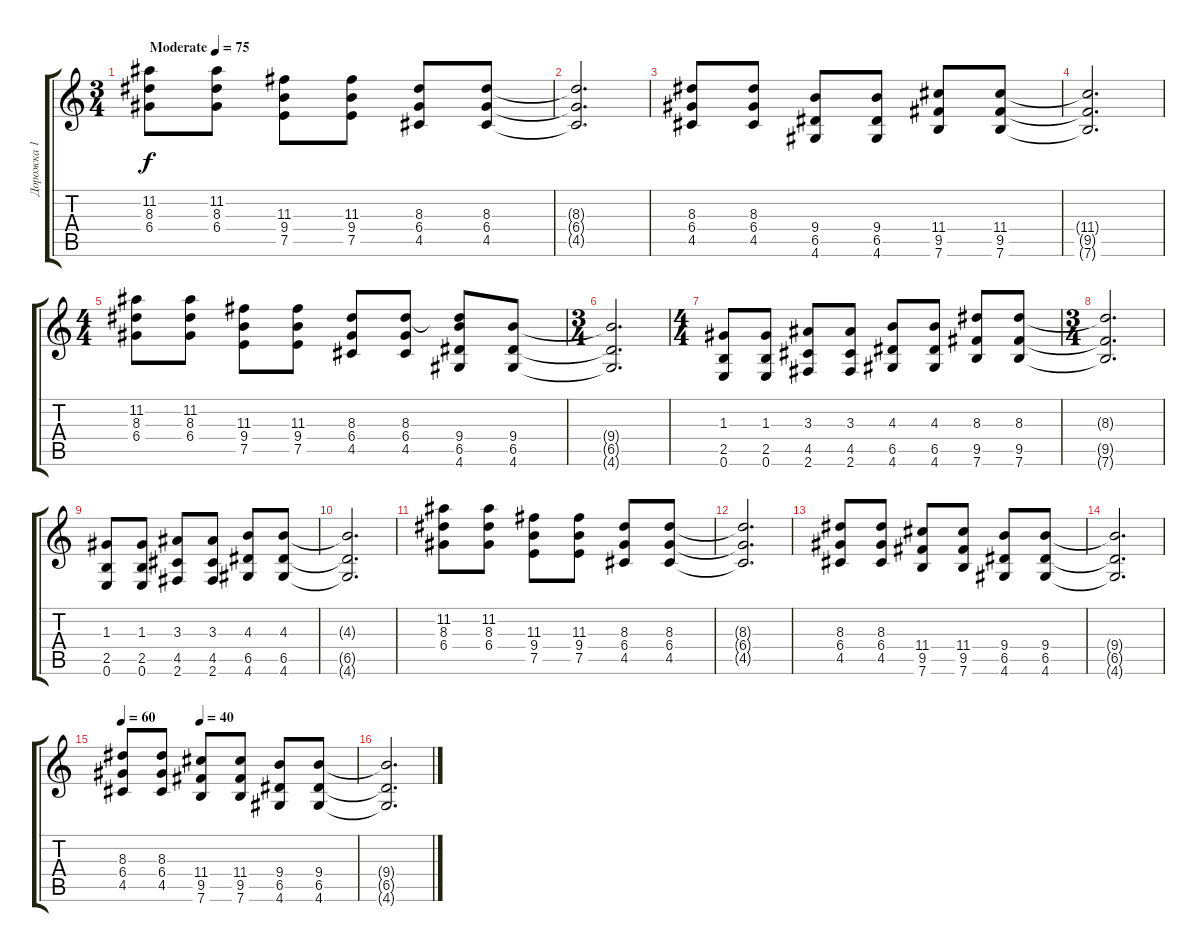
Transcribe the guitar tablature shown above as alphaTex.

\track ("Дорожка 1" "Дорожка 1") {instrument electricguitarjazz}
\staff {score tabs}
\tuning (E4 B3 G3 D3 A2 E2) {hide}
\ts (3 4)
\tempo (75 "Moderate")
\clef g2
\ks c
(11.2 8.3 6.4).8{dy f instrument electricguitarjazz} (11.2 8.3 6.4).8 (11.3 9.4 7.5).8 (11.3 9.4 7.5).8 (8.3 6.4 4.5).8 (8.3 6.4 4.5).8 |
(8.3{t} 6.4{t} 4.5{t}).2{d} |
(8.3 6.4 4.5).8 (8.3 6.4 4.5).8 (9.4 6.5 4.6).8 (9.4 6.5 4.6).8 (11.4 9.5 7.6).8 (11.4 9.5 7.6).8 |
(11.4{t} 9.5{t} 7.6{t}).2{d} |
\ts (4 4)
(11.2 8.3 6.4).8 (11.2 8.3 6.4).8 (11.3 9.4 7.5).8 (11.3 9.4 7.5).8 (8.3 6.4 4.5).8 (8.3 6.4 4.5).8 (8.3{t} 9.4 6.5 4.6).8 (9.4 6.5 4.6).8 |
\ts (3 4)
(9.4{t} 6.5{t} 4.6{t}).2{d} |
\ts (4 4)
(1.3 2.5 0.6).8 (1.3 2.5 0.6).8 (3.3 4.5 2.6).8 (3.3 4.5 2.6).8 (4.3 6.5 4.6).8 (4.3 6.5 4.6).8 (8.3 9.5 7.6).8 (8.3 9.5 7.6).8 |
\ts (3 4)
(8.3{t} 9.5{t} 7.6{t}).2{d} |
(1.3 2.5 0.6).8 (1.3 2.5 0.6).8 (3.3 4.5 2.6).8 (3.3 4.5 2.6).8 (4.3 6.5 4.6).8 (4.3 6.5 4.6).8 |
(4.3{t} 6.5{t} 4.6{t}).2{d} |
(11.2 8.3 6.4).8 (11.2 8.3 6.4).8 (11.3 9.4 7.5).8 (11.3 9.4 7.5).8 (8.3 6.4 4.5).8 (8.3 6.4 4.5).8 |
(8.3{t} 6.4{t} 4.5{t}).2{d} |
(8.3 6.4 4.5).8 (8.3 6.4 4.5).8 (11.4 9.5 7.6).8 (11.4 9.5 7.6).8 (9.4 6.5 4.6).8 (9.4 6.5 4.6).8 |
(9.4{t} 6.5{t} 4.6{t}).2{d} |
\tempo 60
\tempo (40 0.3333333333333333)
(8.3 6.4 4.5).8 (8.3 6.4 4.5).8 (11.4 9.5 7.6).8 (11.4 9.5 7.6).8 (9.4 6.5 4.6).8 (9.4 6.5 4.6).8 |
(9.4{t} 6.5{t} 4.6{t}).2{d}
